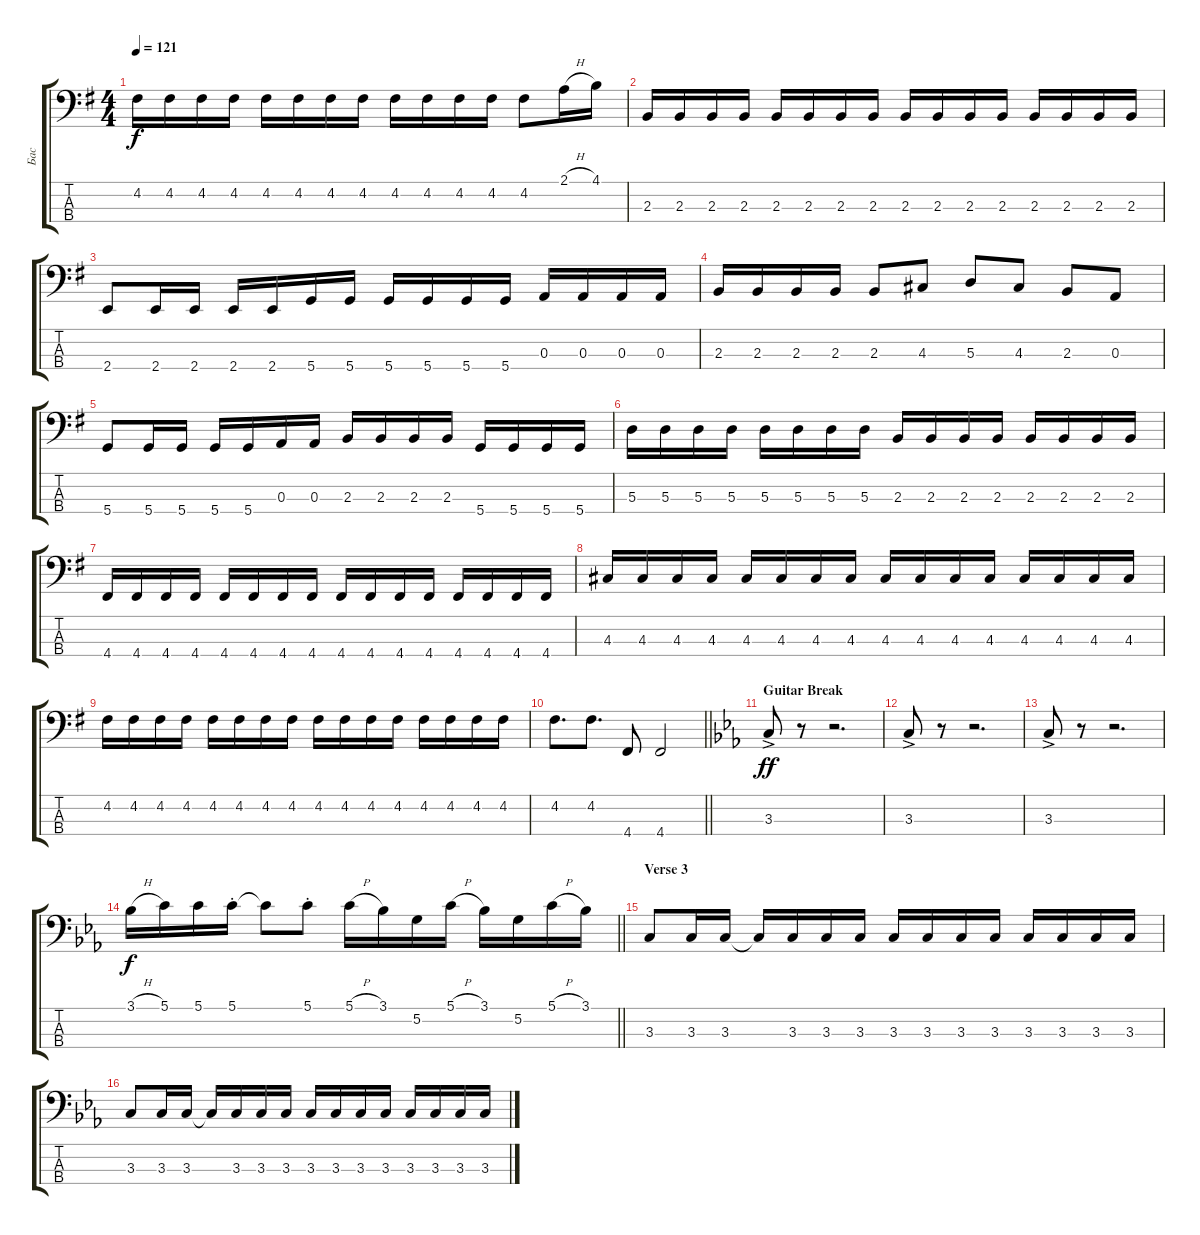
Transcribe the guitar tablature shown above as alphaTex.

\track ("Бас" "Бас") {instrument electricbassfinger}
\staff {score tabs}
\tuning (G2 D2 A1 D1) {hide}
\ts (4 4)
\tempo 121
\clef f4
\ks eminor
4.2.16{dy f} 4.2.16 4.2.16 4.2.16 4.2.16 4.2.16 4.2.16 4.2.16 4.2.16 4.2.16 4.2.16 4.2.16 4.2.8 2.1{h}.16 4.1.16 |
2.3.16 2.3.16 2.3.16 2.3.16 2.3.16 2.3.16 2.3.16 2.3.16 2.3.16 2.3.16 2.3.16 2.3.16 2.3.16 2.3.16 2.3.16 2.3.16 |
2.4.8 2.4.16 2.4.16 2.4.16 2.4.16 5.4.16 5.4.16 5.4.16 5.4.16 5.4.16 5.4.16 0.3.16 0.3.16 0.3.16 0.3.16 |
2.3.16 2.3.16 2.3.16 2.3.16 2.3.8 4.3.8 5.3.8 4.3.8 2.3.8 0.3.8 |
5.4.8 5.4.16 5.4.16 5.4.16 5.4.16 0.3.16 0.3.16 2.3.16 2.3.16 2.3.16 2.3.16 5.4.16 5.4.16 5.4.16 5.4.16 |
5.3.16 5.3.16 5.3.16 5.3.16 5.3.16 5.3.16 5.3.16 5.3.16 2.3.16 2.3.16 2.3.16 2.3.16 2.3.16 2.3.16 2.3.16 2.3.16 |
4.4.16 4.4.16 4.4.16 4.4.16 4.4.16 4.4.16 4.4.16 4.4.16 4.4.16 4.4.16 4.4.16 4.4.16 4.4.16 4.4.16 4.4.16 4.4.16 |
4.3.16 4.3.16 4.3.16 4.3.16 4.3.16 4.3.16 4.3.16 4.3.16 4.3.16 4.3.16 4.3.16 4.3.16 4.3.16 4.3.16 4.3.16 4.3.16 |
4.2.16 4.2.16 4.2.16 4.2.16 4.2.16 4.2.16 4.2.16 4.2.16 4.2.16 4.2.16 4.2.16 4.2.16 4.2.16 4.2.16 4.2.16 4.2.16 |
\barLineRight lightlight
4.2.8{d} 4.2.8{d} 4.4.8 4.4.2 |
\section ("" "Guitar Break")
\ks cminor
3.3{ac}.8{dy ff} r.8 r.2{d} |
3.3{ac}.8 r.8 r.2{d} |
3.3{ac}.8 r.8 r.2{d} |
\barLineRight lightlight
3.1{h}.16{dy f} 5.1.16 5.1.16 5.1{st}.16 5.1{t}.8 5.1{st}.8 5.1{h}.16 3.1.16 5.2.16 5.1{h}.16 3.1.16 5.2.16 5.1{h}.16 3.1.16 |
\section ("" "Verse 3")
3.3.8 3.3.16 3.3.16 3.3{t}.16 3.3.16 3.3.16 3.3.16 3.3.16 3.3.16 3.3.16 3.3.16 3.3.16 3.3.16 3.3.16 3.3.16 |
3.3.8 3.3.16 3.3.16 3.3{t}.16 3.3.16 3.3.16 3.3.16 3.3.16 3.3.16 3.3.16 3.3.16 3.3.16 3.3.16 3.3.16 3.3.16
